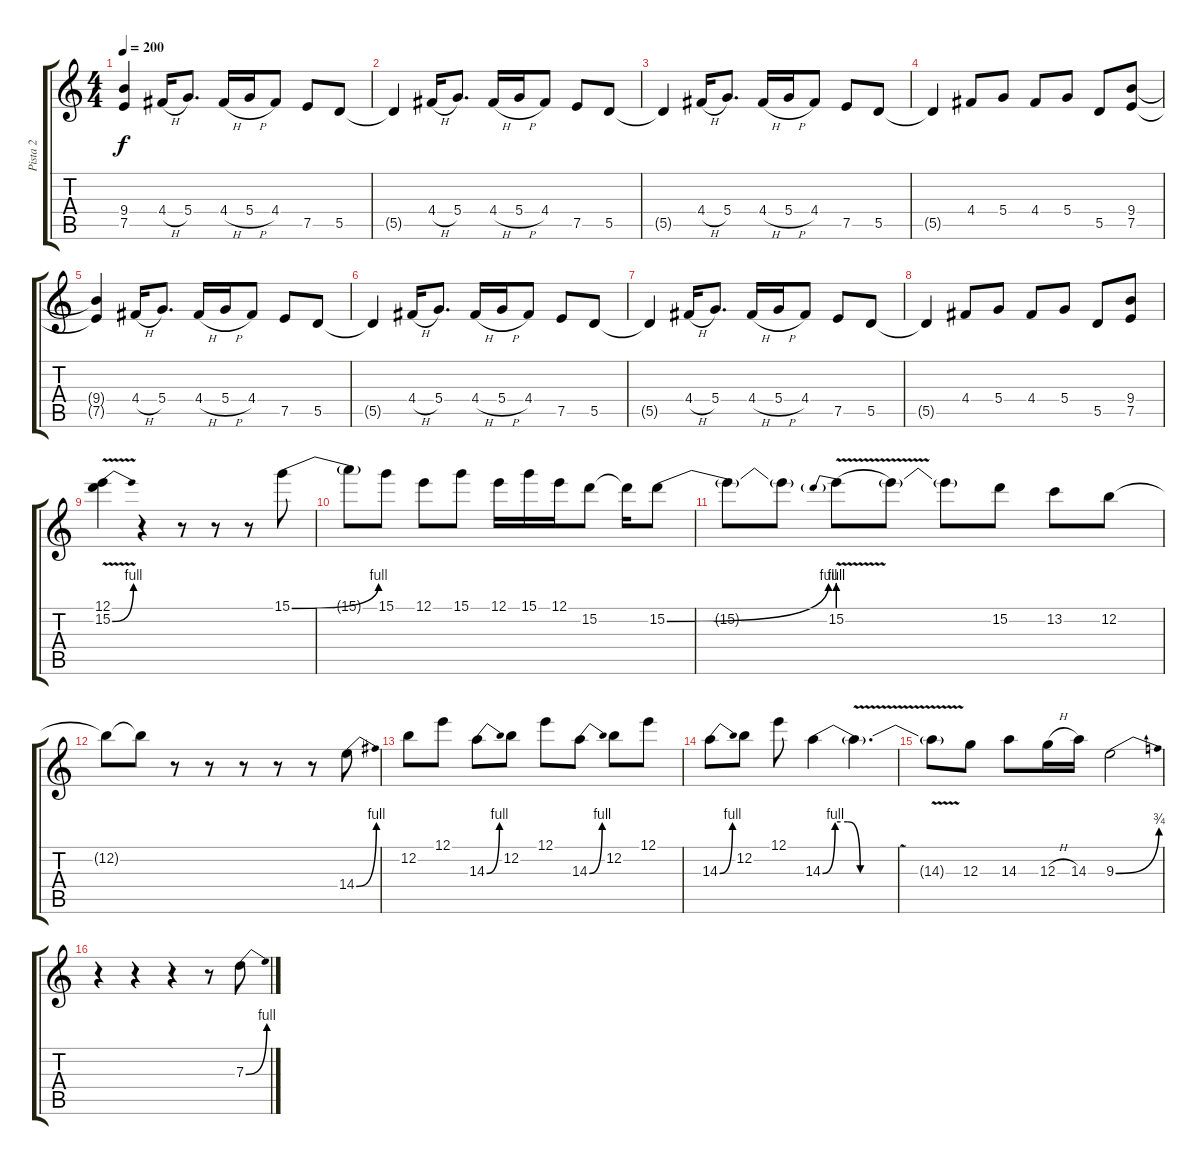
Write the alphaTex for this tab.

\track ("Pista 2" "Pista 2") {instrument distortionguitar}
\staff {score tabs}
\tuning (E4 B3 G3 D3 A2 E2) {hide}
\ts (4 4)
\tempo 200
\clef g2
\ks c
(9.4{t} 7.5{t}).4{dy f} 4.4{h}.16 5.4.8{d} 4.4{h}.16 5.4{h}.16 4.4.8 7.5.8 5.5.8 |
5.5{t}.4 4.4{h}.16 5.4.8{d} 4.4{h}.16 5.4{h}.16 4.4.8 7.5.8 5.5.8 |
5.5{t}.4 4.4{h}.16 5.4.8{d} 4.4{h}.16 5.4{h}.16 4.4.8 7.5.8 5.5.8 |
5.5{t}.4 4.4.8 5.4.8 4.4.8 5.4.8 5.5.8 (9.4 7.5).8 |
(9.4{t} 7.5{t}).4 4.4{h}.16 5.4.8{d} 4.4{h}.16 5.4{h}.16 4.4.8 7.5.8 5.5.8 |
5.5{t}.4 4.4{h}.16 5.4.8{d} 4.4{h}.16 5.4{h}.16 4.4.8 7.5.8 5.5.8 |
5.5{t}.4 4.4{h}.16 5.4.8{d} 4.4{h}.16 5.4{h}.16 4.4.8 7.5.8 5.5.8 |
5.5{t}.4 4.4.8 5.4.8 4.4.8 5.4.8 5.5.8 (9.4 7.5).8 |
(12.1 15.2{be (bend 0 0 60 4) v}).4 r.4 r.8 r.8 r.8 15.1{be (bend 0 0 60 4)}.8 |
15.1{t}.8 15.1.8 12.1.8 15.1.8 12.1.16 15.1.16 12.1.16 15.2.8 15.2{t}.16 15.2{be (bend 0 0 60 4)}.8 |
15.2{t}.8 15.2{t}.8 15.2{be (prebend 0 4 60 4) v}.8 15.2{t}.8 15.2{t}.8 15.2.8 13.2.8 12.2.8 |
12.2{t}.8 12.2{t}.8 r.8 r.8 r.8 r.8 r.8 14.4{be (bend 0 0 60 4)}.8 |
12.2.8 12.1.8 14.3{be (bend 0 0 60 4)}.8 12.2.8 12.1.8 14.3{be (bend 0 0 60 4)}.8 12.2.8 12.1.8 |
14.3{be (bend 0 0 60 4)}.8 12.2.8 12.1.8 14.3{be (custom 0 0 10 4 20 4 30 0 60 0)}.4 14.3{v t}.4{d} |
14.3{t}.8 12.3.8 14.3.8 12.3{h}.16 14.3.16 9.3{be (bend 0 0 60 3)}.2 |
r.4 r.4 r.4 r.8 7.3{be (bend 0 0 60 4)}.8
